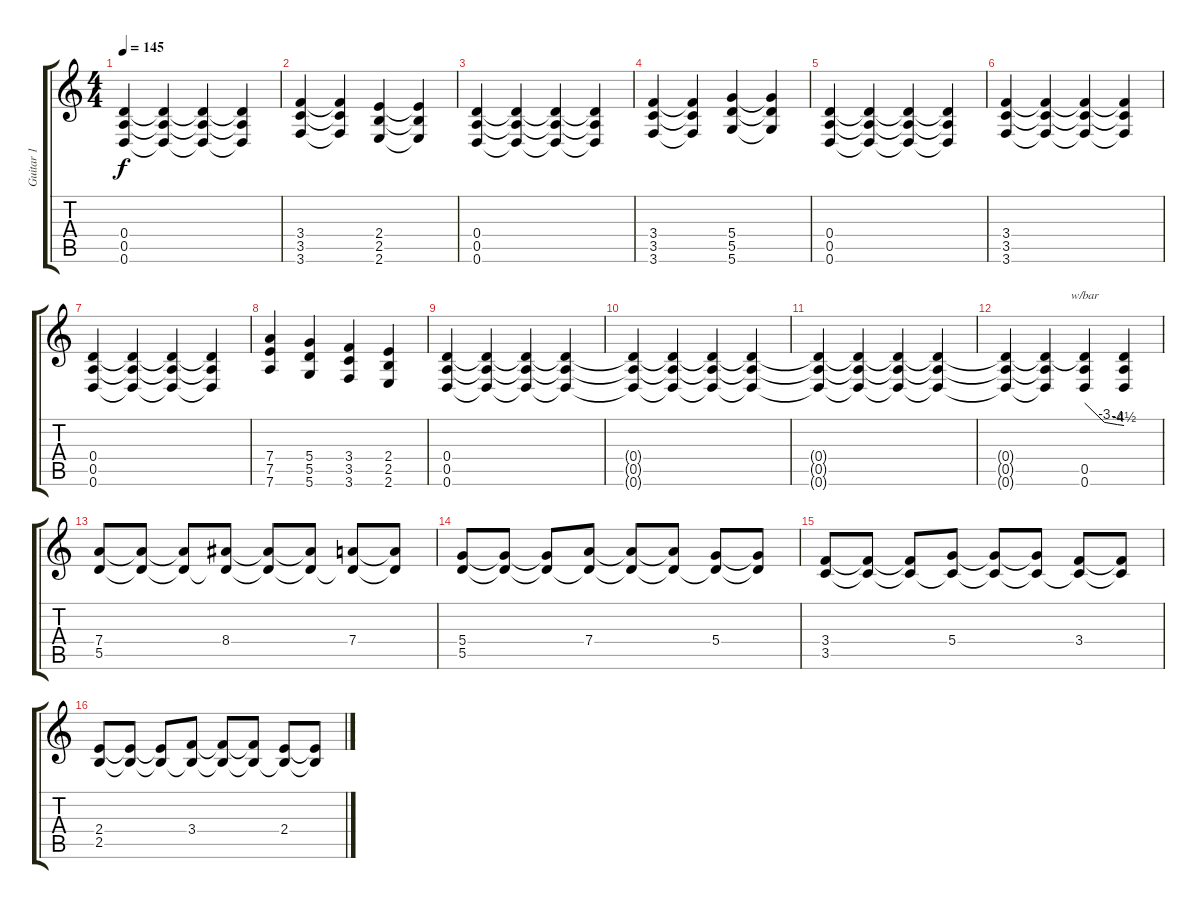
\track ("Guitar 1" "Guitar 1") {instrument distortionguitar}
\staff {score tabs}
\tuning (E4 B3 G3 D3 A2 D2) {hide}
\ts (4 4)
\tempo 145
\clef g2
\ks c
(0.4 0.5 0.6).4{dy f} (0.4{t} 0.5{t} 0.6{t}).4 (0.4{t} 0.5{t} 0.6{t}).4 (0.4{t} 0.5{t} 0.6{t}).4 |
(3.4 3.5 3.6).4 (3.4{t} 3.5{t} 3.6{t}).4 (2.4 2.5 2.6).4 (2.4{t} 2.5{t} 2.6{t}).4 |
(0.4 0.5 0.6).4 (0.4{t} 0.5{t} 0.6{t}).4 (0.4{t} 0.5{t} 0.6{t}).4 (0.4{t} 0.5{t} 0.6{t}).4 |
(3.4 3.5 3.6).4 (3.4{t} 3.5{t} 3.6{t}).4 (5.4 5.5 5.6).4 (5.4{t} 5.5{t} 5.6{t}).4 |
(0.4 0.5 0.6).4 (0.4{t} 0.5{t} 0.6{t}).4 (0.4{t} 0.5{t} 0.6{t}).4 (0.4{t} 0.5{t} 0.6{t}).4 |
(3.4 3.5 3.6).4 (3.4{t} 3.5{t} 3.6{t}).4 (3.4{t} 3.5{t} 3.6{t}).4 (3.4{t} 3.5{t} 3.6{t}).4 |
(0.4 0.5 0.6).4 (0.4{t} 0.5{t} 0.6{t}).4 (0.4{t} 0.5{t} 0.6{t}).4 (0.4{t} 0.5{t} 0.6{t}).4 |
(7.4 7.5 7.6).4 (5.4 5.5 5.6).4 (3.4 3.5 3.6).4 (2.4 2.5 2.6).4 |
(0.4 0.5 0.6).4 (0.4{t} 0.5{t} 0.6{t}).4 (0.4{t} 0.5{t} 0.6{t}).4 (0.4{t} 0.5{t} 0.6{t}).4 |
(0.4{t} 0.5{t} 0.6{t}).4 (0.4{t} 0.5{t} 0.6{t}).4 (0.4{t} 0.5{t} 0.6{t}).4 (0.4{t} 0.5{t} 0.6{t}).4 |
(0.4{t} 0.5{t} 0.6{t}).4 (0.4{t} 0.5{t} 0.6{t}).4 (0.4{t} 0.5{t} 0.6{t}).4 (0.4{t} 0.5{t} 0.6{t}).4 |
(0.4{t} 0.5{t} 0.6{t}).4 (0.4{t} 0.5{t} 0.6{t}).4 (0.4{t} 0.5 0.6).4{tbe (custom default 0 0 30 -12 50 -16 60 -18)} (0.4{t} 0.5{t} 0.6{t}).4 |
(7.4 5.5).8 (7.4{t} 5.5{t}).8 (7.4{t} 5.5{t}).8 (8.4 5.5{t}).8 (8.4{t} 5.5{t}).8 (8.4{t} 5.5{t}).8 (7.4 5.5{t}).8 (7.4{t} 5.5{t}).8 |
(5.4 5.5).8 (5.4{t} 5.5{t}).8 (5.4{t} 5.5{t}).8 (7.4 5.5{t}).8 (7.4{t} 5.5{t}).8 (7.4{t} 5.5{t}).8 (5.4 5.5{t}).8 (5.4{t} 5.5{t}).8 |
(3.4 3.5).8 (3.4{t} 3.5{t}).8 (3.4{t} 3.5{t}).8 (5.4 3.5{t}).8 (5.4{t} 3.5{t}).8 (5.4{t} 3.5{t}).8 (3.4 3.5{t}).8 (3.4{t} 3.5{t}).8 |
(2.4 2.5).8 (2.4{t} 2.5{t}).8 (2.4{t} 2.5{t}).8 (3.4 2.5{t}).8 (3.4{t} 2.5{t}).8 (3.4{t} 2.5{t}).8 (2.4 2.5{t}).8 (2.4{t} 2.5{t}).8
